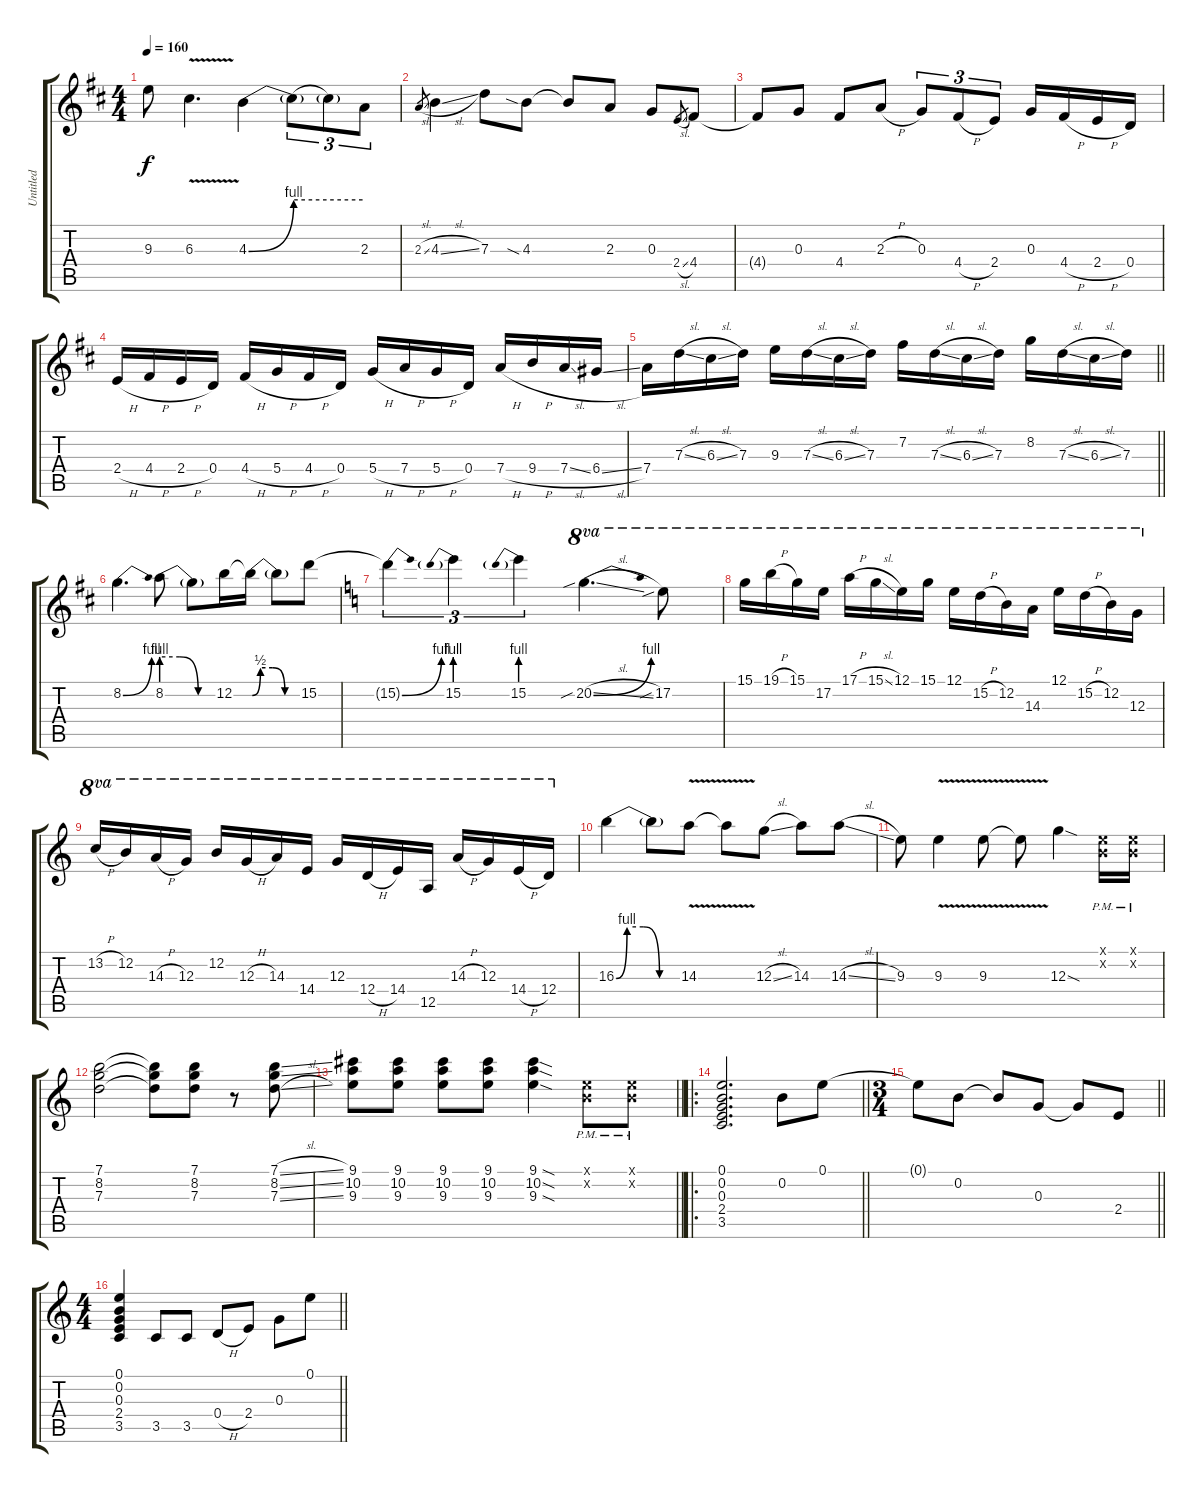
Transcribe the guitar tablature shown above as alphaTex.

\track ("Untitled" "Untitled") {instrument distortionguitar}
\staff {score tabs}
\tuning (E4 B3 G3 D3 A2 E2) {hide}
\ts (4 4)
\tempo 160
\clef g2
\ks d
9.3{t}.8{dy f} 6.3{v}.4{d} 4.3{be (bend 0 0 60 4)}.4 4.3{be (hold 0 4 60 4) t}.8{tu (3 2)} 4.3{t}.8{tu (3 2)} 2.3.8{tu (3 2)} |
2.3{sl}.8{gr} 4.3{sl}.4 7.3.8 4.3{sia}.8 4.3{t}.8 2.3.8 0.3.8 2.4{sl}.8{gr} 4.4.8 |
4.4{t}.8 0.3.8 4.4.8 2.3{h}.8 0.3.8{tu (3 2)} 4.4{h}.8{tu (3 2)} 2.4.8{tu (3 2)} 0.3.16 4.4{h}.16 2.4{h}.16 0.4.16 |
2.4{h}.16 4.4{h}.16 2.4{h}.16 0.4.16 4.4{h}.16 5.4{h}.16 4.4{h}.16 0.4.16 5.4{h}.16 7.4{h}.16 5.4{h}.16 0.4.16 7.4{h}.16 9.4{h}.16 7.4{sl}.16 6.4{sl}.16 |
\barLineRight lightlight
7.4.16 7.3{sl}.16 6.3{sl}.16 7.3.16 9.3.16 7.3{sl}.16 6.3{sl}.16 7.3.16 7.2.16 7.3{sl}.16 6.3{sl}.16 7.3.16 8.2.16 7.3{sl}.16 6.3{sl}.16 7.3.16 |
\section ("" " ")
8.2{be (bend 0 0 60 4)}.4{d} 8.2{be (custom 0 4 20 4 40 0 60 0)}.8 8.2{t}.8 12.2.16 12.2{be (custom 0 0 10 2 25 2 40 0 60 0) t}.16 12.2{t}.8 15.2.8 |
\ks c
15.2{be (bend 0 0 60 4) t}.4{tu (3 2)} 15.2{be (prebend 0 4 60 4)}.4{tu (3 2)} 15.2{be (prebend 0 4 60 4)}.4{tu (3 2)} 20.2{be (bend 0 0 60 4) sib sl}.4{d ot 8va} 17.2{sib}.8{ot 8va} |
15.1.16{ot 8va} 19.1{h}.16{ot 8va} 15.1.16{ot 8va} 17.2.16{ot 8va} 17.1{h}.16{ot 8va} 15.1{sl}.16{ot 8va} 12.1.16{ot 8va} 15.1.16{ot 8va} 12.1.16{ot 8va} 15.2{h}.16{ot 8va} 12.2.16{ot 8va} 14.3.16{ot 8va} 12.1.16{ot 8va} 15.2{h}.16{ot 8va} 12.2.16{ot 8va} 12.3.16{ot 8va} |
13.2{h}.16{ot 8va} 12.2.16{ot 8va} 14.3{h}.16{ot 8va} 12.3.16{ot 8va} 12.2.16{ot 8va} 12.3{h}.16{ot 8va} 14.3.16{ot 8va} 14.4.16{ot 8va} 12.3.16{ot 8va} 12.4{h}.16{ot 8va} 14.4.16{ot 8va} 12.5.16{ot 8va} 14.3{h}.16{ot 8va} 12.3.16{ot 8va} 14.4{h}.16{ot 8va} 12.4.16{ot 8va} |
16.3{be (custom 0 0 10 4 25 4 40 0 60 0)}.4 16.3{t}.8 14.3{v}.8 14.3{v t}.8 12.3{sl}.8 14.3.8 14.3{sl}.8 |
9.3.8 9.3{v}.4 9.3{v}.8 9.3{v t}.8 12.3{sod}.4 (0.1{pm x} 0.2{pm x}).16 (0.1{pm x} 0.2{pm x}).16 |
(7.1 8.2 7.3).2 (7.1{t} 8.2{t} 7.3{t}).8 (7.1 8.2 7.3).8 r.8 (7.1{sl} 8.2{sl} 7.3{sl}).8 |
\barLineRight lightlight
(9.1 10.2 9.3).8 (9.1 10.2 9.3).8 (9.1 10.2 9.3).8 (9.1 10.2 9.3).8 (9.1{sod} 10.2{sod} 9.3{sod}).4 (0.1{pm x} 0.2{pm x}).8 (0.1{pm x} 0.2{pm x}).8 |
\ro
\barLineRight lightlight
(0.1 0.2 0.3 2.4 3.5).2{d} 0.2.8 0.1.8 |
\ts (3 4)
\barLineRight lightlight
0.1{t}.8 0.2.8 0.2{t}.8 0.3.8 0.3{t}.8 2.4.8 |
\ts (4 4)
\barLineRight lightlight
(0.1 0.2 0.3 2.4 3.5).4 3.5.8 3.5.8 0.4{h}.8 2.4.8 0.3.8 0.1.8
